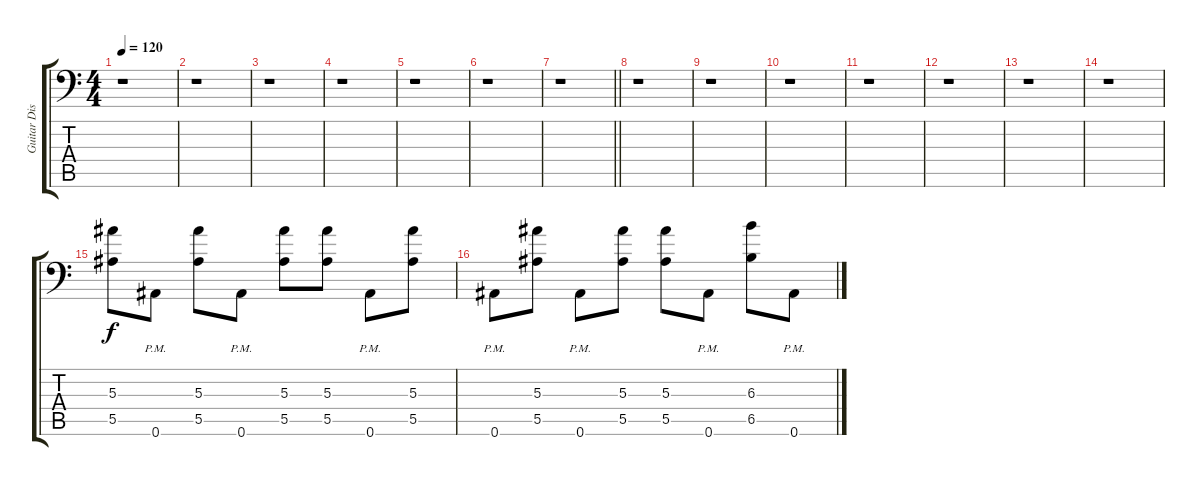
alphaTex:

\track ("Guitar Distort." "Guitar Dis") {instrument overdrivenguitar}
\staff {score tabs}
\tuning (D4 Bb3 F3 Bb2 F2 Bb1) {hide}
\ts (4 4)
\tempo 120
\clef f4
\ks c
r.1{dy f} |
r.1 |
r.1 |
r.1 |
r.1 |
r.1 |
\barLineRight lightlight
r.1 |
r.1 |
r.1 |
r.1 |
r.1 |
r.1 |
r.1 |
r.1 |
(5.3 5.5).8{volume 4} 0.6{pm}.8 (5.3 5.5).8 0.6{pm}.8 (5.3 5.5).8 (5.3 5.5).8 0.6{pm}.8 (5.3 5.5).8 |
0.6{pm}.8 (5.3 5.5).8 0.6{pm}.8 (5.3 5.5).8 (5.3 5.5).8 0.6{pm}.8 (6.3 6.5).8{volume 7} 0.6{pm}.8
